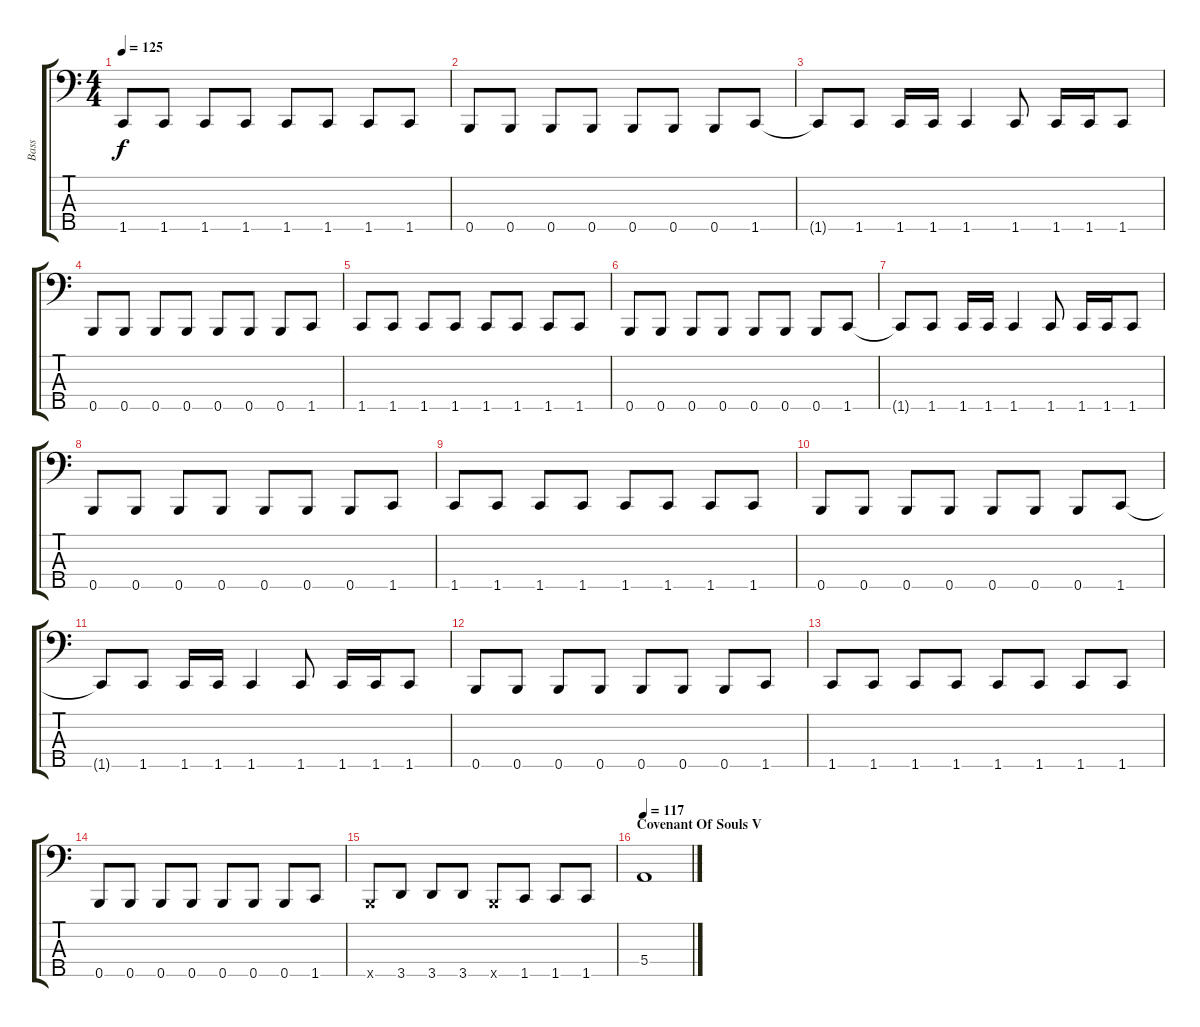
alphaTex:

\track ("Bass" "Bass") {instrument electricbasspick}
\staff {score tabs}
\tuning (G2 D2 A1 E1 B0) {hide}
\ts (4 4)
\tempo 125
\clef f4
\ks c
1.5.8{dy f} 1.5.8 1.5.8 1.5.8 1.5.8 1.5.8 1.5.8 1.5.8 |
0.5.8 0.5.8 0.5.8 0.5.8 0.5.8 0.5.8 0.5.8 1.5.8 |
1.5{t}.8 1.5.8 1.5.16 1.5.16 1.5.4 1.5.8 1.5.16 1.5.16 1.5.8 |
0.5.8 0.5.8 0.5.8 0.5.8 0.5.8 0.5.8 0.5.8 1.5.8 |
1.5.8 1.5.8 1.5.8 1.5.8 1.5.8 1.5.8 1.5.8 1.5.8 |
0.5.8 0.5.8 0.5.8 0.5.8 0.5.8 0.5.8 0.5.8 1.5.8 |
1.5{t}.8 1.5.8 1.5.16 1.5.16 1.5.4 1.5.8 1.5.16 1.5.16 1.5.8 |
0.5.8 0.5.8 0.5.8 0.5.8 0.5.8 0.5.8 0.5.8 1.5.8 |
1.5.8 1.5.8 1.5.8 1.5.8 1.5.8 1.5.8 1.5.8 1.5.8 |
0.5.8 0.5.8 0.5.8 0.5.8 0.5.8 0.5.8 0.5.8 1.5.8 |
1.5{t}.8 1.5.8 1.5.16 1.5.16 1.5.4 1.5.8 1.5.16 1.5.16 1.5.8 |
0.5.8 0.5.8 0.5.8 0.5.8 0.5.8 0.5.8 0.5.8 1.5.8 |
1.5.8 1.5.8 1.5.8 1.5.8 1.5.8 1.5.8 1.5.8 1.5.8 |
0.5.8 0.5.8 0.5.8 0.5.8 0.5.8 0.5.8 0.5.8 1.5.8 |
0.5{x}.8 3.5.8 3.5.8 3.5.8 0.5{x}.8 1.5.8 1.5.8 1.5.8 |
\section ("" "Covenant Of Souls V")
\tempo 117
5.4.1
